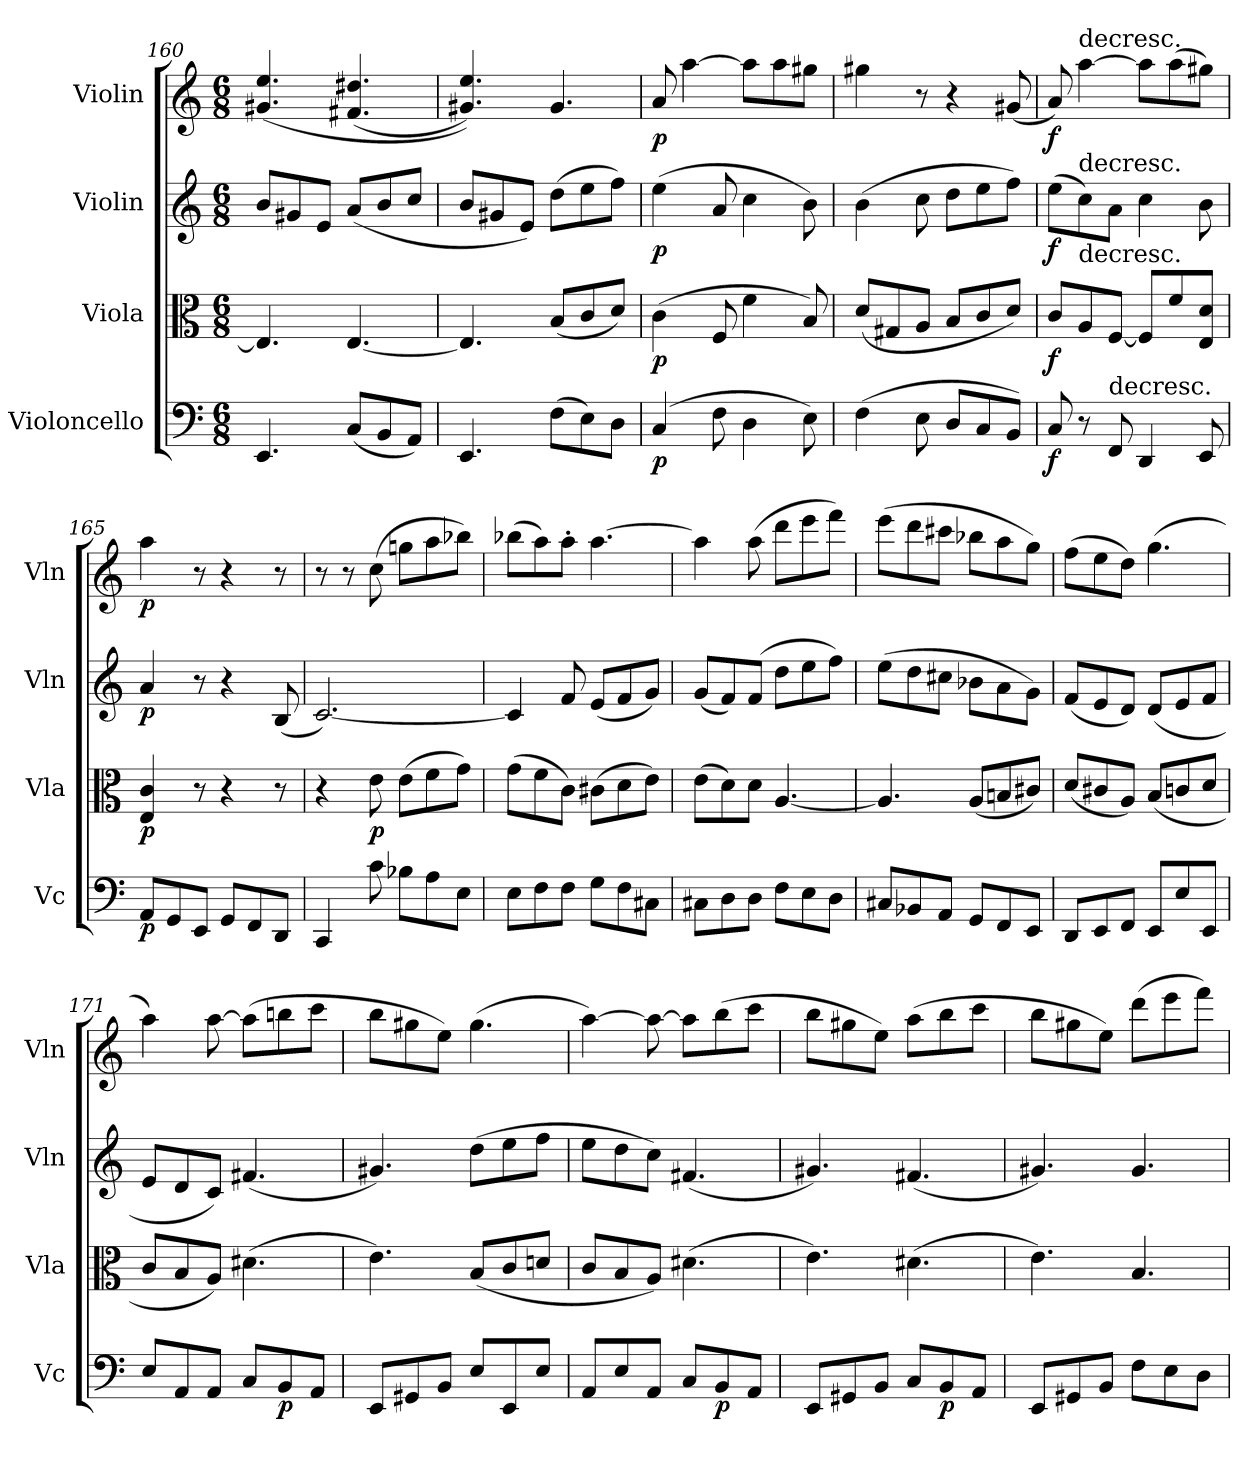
**kern	**dynam	**kern	**dynam	**kern	**dynam	**kern	**dynam
*part4	*part4	*part3	*part3	*part2	*part2	*part1	*part1
*staff4	*staff4	*staff3	*staff3	*staff2	*staff2	*staff1	*staff1
*I"Violoncello	*	*I"Viola	*	*I"Violin	*	*I"Violin	*
*I'Vc	*	*I'Vla	*	*I'Vln	*	*I'Vln	*
*clefF4	*	*clefC3	*	*clefG2	*	*clefG2	*
*k[]	*	*k[]	*	*k[]	*	*k[]	*
*a:	*	*a:	*	*a:	*	*a:	*
*M6/8	*	*M6/8	*	*M6/8	*	*M6/8	*
=160	=160	=160	=160	=160	=160	=160	=160
4.EE/	.	4.E/]	.	8b/L	.	(4.g#X/ 4.ee/	.
.	.	.	.	8g#X/	.	.	.
.	.	.	.	8e/J	.	.	.
(8C/L	.	[4.E/	.	(8a/L	.	(4.f#X/ 4.dd#X/	.
8BB/	.	.	.	8b/	.	.	.
8AA/J)	.	.	.	8cc/J	.	.	.
=161	=161	=161	=161	=161	=161	=161	=161
4.EE/	.	4.E/]	.	8b/L	.	4.g#X/ 4.ee/))	.
.	.	.	.	8g#X/	.	.	.
.	.	.	.	8e/J)	.	.	.
(8F\L	.	(8B/L	.	(8dd\L	.	4.g#/	.
8E\)	.	8c/	.	8ee\	.	.	.
8D\J	.	8d/J)	.	8ff\J)	.	.	.
=162	=162	=162	=162	=162	=162	=162	=162
(4C/	p	(4c\	p	(4ee\	p	8a/	p
.	.	.	.	.	.	[4aa\	.
8F\	.	8F/	.	8a/	.	.	.
4D\	.	4f\	.	4cc\	.	8aa\L]	.
.	.	.	.	.	.	8aa\	.
8E\)	.	8B/)	.	8b\)	.	8gg#X\J	.
=163	=163	=163	=163	=163	=163	=163	=163
(4F\	.	(8d/L	.	(4b\	.	4gg#X\	.
.	.	8G#X/	.	.	.	.	.
8E\	.	8A/J	.	8cc\	.	8r	.
8D/L	.	8B/L	.	8dd\L	.	4r	.
8C/	.	8c/	.	8ee\	.	.	.
8BB/J)	.	8d/J)	.	8ff\J)	.	(8g#X/	.
=164	=164	=164	=164	=164	=164	=164	=164
8C/	f	8c/L	f	(8ee\L	f	8a/)	f
!	!	!	!	!	!	!LO:TX:t=decresc.	!
!	!	!	!	!LO:TX:t=decresc.	!	!	!
!	!	!LO:TX:t=decresc.	!	!	!	!	!
8r	.	8A/	.	8cc\)	.	[4aa\	.
!LO:TX:t=decresc.	!	!	!	!	!	!	!
8FF/	.	[8F/J	.	8a\J	.	.	.
4DD/	.	8F/L]	.	4cc\	.	8aa\L]	.
.	.	8f/	.	.	.	(8aa\	.
8EE/	.	8E/ 8d/J	.	8b\	.	8gg#X\J)	.
=165	=165	=165	=165	=165	=165	=165	=165
8AA/L	p	4E/ 4c/	p	4a/	p	4aa\	p
8GG/	.	.	.	.	.	.	.
8EE/J	.	8r	.	8r	.	8r	.
8GG/L	.	4r	.	4r	.	4r	.
8FF/	.	.	.	.	.	.	.
8DD/J	.	8r	.	(8B/	.	8r	.
=166	=166	=166	=166	=166	=166	=166	=166
4CC/	.	4r	.	[2.c/)	.	8r	.
.	.	.	.	.	.	8r	.
8c\	.	8e\	p	.	.	(8cc\	.
8B-X\L	.	(8e\L	.	.	.	8ggn\L	.
8A\	.	8f\	.	.	.	8aa\	.
8E\J	.	8g\J)	.	.	.	8bb-X\J)	.
=167	=167	=167	=167	=167	=167	=167	=167
8E\L	.	(8g\L	.	4c/]	.	(8bb-X\L	.
8F\	.	8f\	.	.	.	8aa\)	.
8F\J	.	8c\J)	.	8f/	.	8aa'\J	.
8G\L	.	(8c#X\L	.	(8e/L	.	[4.aa\	.
8F\	.	8d\	.	8f/	.	.	.
8C#X\J	.	8e\J)	.	8g/J)	.	.	.
=168	=168	=168	=168	=168	=168	=168	=168
8C#X\L	.	(8e\L	.	(8g/L	.	4aa\]	.
8D\	.	8d\)	.	8f/)	.	.	.
8D\J	.	8d\J	.	(8f/J	.	(8aa\	.
8F\L	.	[4.A/	.	8dd\L	.	8ddd\L	.
8E\	.	.	.	8ee\	.	8eee\	.
8D\J	.	.	.	8ff\J)	.	8fff\J)	.
=169	=169	=169	=169	=169	=169	=169	=169
8C#X/L	.	4.A/]	.	(8ee\L	.	(8eee\L	.
8BB-X/	.	.	.	8dd\	.	8ddd\	.
8AA/J	.	.	.	8cc#X\J	.	8ccc#X\J	.
8GG/L	.	(8A/L	.	8b-X\L	.	8bb-X\L	.
8FF/	.	8Bn/	.	8a\	.	8aa\	.
8EE/J	.	8c#X/J)	.	8g\J)	.	8gg\J)	.
=170	=170	=170	=170	=170	=170	=170	=170
8DD/L	.	(8d/L	.	(8f/L	.	(8ff\L	.
8EE/	.	8c#X/	.	8e/	.	8ee\	.
8FF/J	.	8A/J)	.	8d/J)	.	8dd\J)	.
8EE/L	.	(8B/L	.	(8d/L	.	(4.gg\	.
8E/	.	8cn/	.	8e/	.	.	.
8EE/J	.	8d/J	.	8f/J	.	.	.
=171	=171	=171	=171	=171	=171	=171	=171
8E/L	.	8c/L	.	8e/L	.	4aa\)	.
8AA/	.	8B/	.	8d/	.	.	.
8AA/J	.	8A/J)	.	8c/J)	.	[8aa\	.
8C/L	.	(4.d#X\	.	(4.f#X/	.	(8aa\L]	.
8BB/	p	.	.	.	.	8bbn\	.
8AA/J	.	.	.	.	.	8ccc\J	.
=172	=172	=172	=172	=172	=172	=172	=172
8EE/L	.	4.e\)	.	4.g#X/)	.	8bb\L	.
8GG#X/	.	.	.	.	.	8gg#X\	.
8BB/J	.	.	.	.	.	8ee\J)	.
8E/L	.	(8B/L	.	(8dd\L	.	(4.gg#\	.
8EE/	.	8c/	.	8ee\	.	.	.
8E/J	.	8dn/J	.	8ff\J	.	.	.
=173	=173	=173	=173	=173	=173	=173	=173
8AA/L	.	8c/L	.	8ee\L	.	[4aa\)	.
8E/	.	8B/	.	8dd\	.	.	.
8AA/J	.	8A/J)	.	8cc\J)	.	8aa\_	.
8C/L	.	(4.d#X\	.	(4.f#X/	.	8aa\L]	.
8BB/	p	.	.	.	.	(8bb\	.
8AA/J	.	.	.	.	.	8ccc\J	.
=174	=174	=174	=174	=174	=174	=174	=174
8EE/L	.	4.e\)	.	4.g#X/)	.	8bb\L	.
8GG#X/	.	.	.	.	.	8gg#X\	.
8BB/J	.	.	.	.	.	8ee\J)	.
8C/L	.	(4.d#X\	.	(4.f#X/	.	(8aa\L	.
8BB/	p	.	.	.	.	8bb\	.
8AA/J	.	.	.	.	.	8ccc\J	.
=175	=175	=175	=175	=175	=175	=175	=175
8EE/L	.	4.e\)	.	4.g#X/)	.	8bb\L	.
8GG#X/	.	.	.	.	.	8gg#X\	.
8BB/J	.	.	.	.	.	8ee\J)	.
8F\L	.	4.B/	.	4.g#/	.	(8ddd\L	.
8E\	.	.	.	.	.	8eee\	.
8D\J	.	.	.	.	.	8fff\J)	.
=	=	=	=	=	=	=	=
*-	*-	*-	*-	*-	*-	*-	*-
